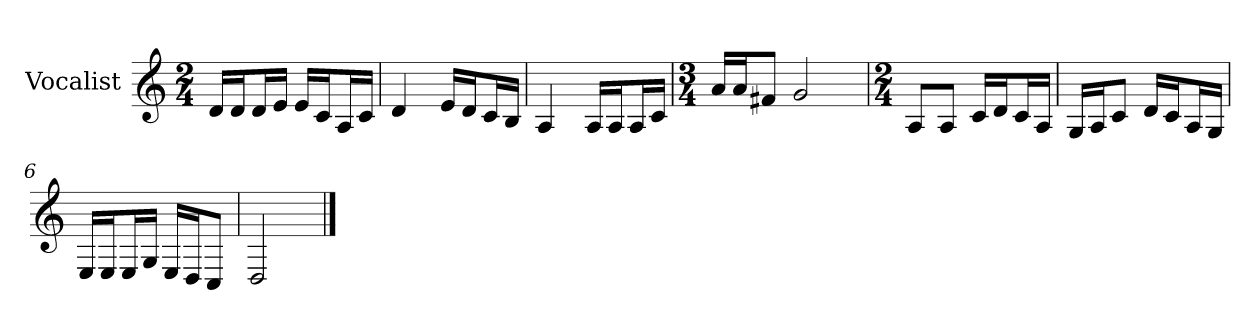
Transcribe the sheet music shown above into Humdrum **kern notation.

**kern
*part1
*staff1
*I"Vocalist
*k[]
*C:
*M2/4
=
16dLL
16dJ
16dL
16eJJ
16eLL
16cJ
16AL
16cJJ
=1
4d
16eLL
16dJ
16cL
16BJJ
=2
4A
16ALL
16AJ
16AL
16cJJ
=3
*M3/4
16aLL
16aJ
8f#XJ
2g
=4
*M2/4
8AL
8AJ
16cLL
16dJ
16cL
16AJJ
=5
16GLL
16AJ
8cJ
16dLL
16cJ
16AL
16GJJ
=6
16ELL
16EJ
16EL
16GJJ
16ELL
16DJ
8CJ
=7
2D
==
*-
